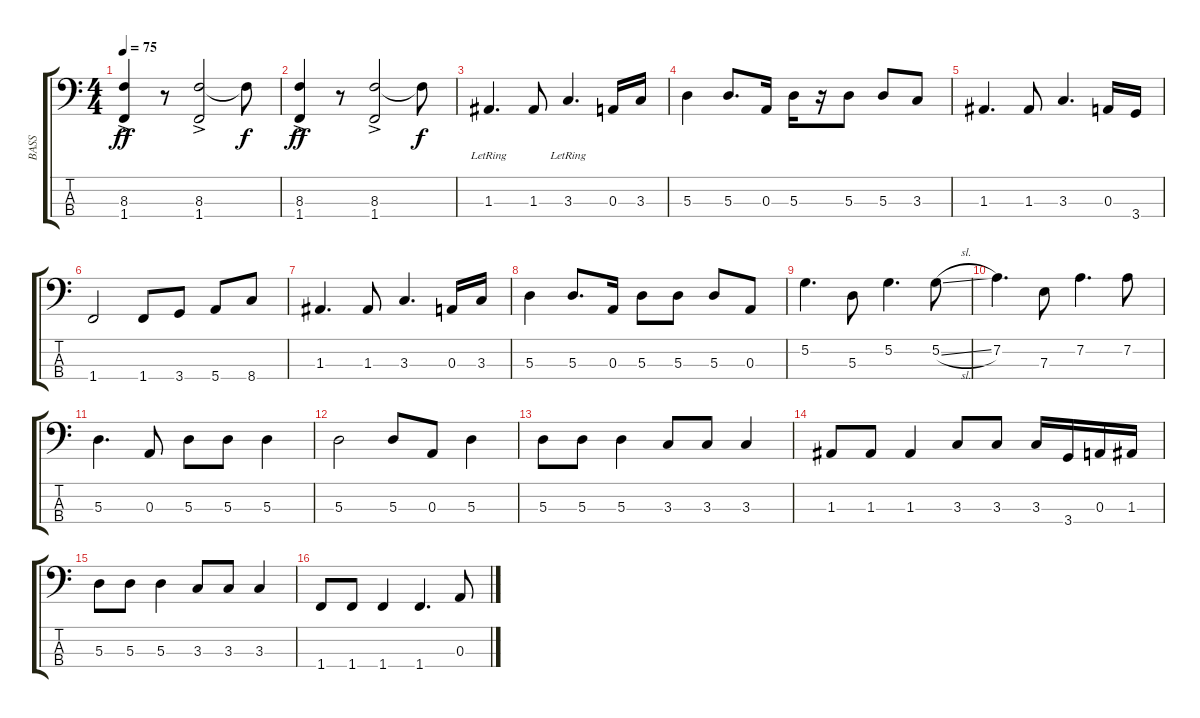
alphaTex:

\track ("BASS" "BASS") {instrument overdrivenguitar}
\staff {score tabs}
\tuning (G2 D2 A1 E1) {hide}
\ts (4 4)
\tempo 75
\clef f4
\ks c
(8.3 1.4{ac}).4{dy ff} r.8 (8.3 1.4{ac}).2 8.3{t}.8{dy f} |
(8.3{ac} 1.4).4{dy ff} r.8 (8.3{ac} 1.4).2 8.3{t}.8{dy f} |
1.3{lr}.4{d} 1.3.8 3.3{lr}.4{d} 0.3.16 3.3.16 |
5.3.4 5.3.8{d} 0.3.16 5.3.16 r.16 5.3.8 5.3.8 3.3.8 |
1.3.4{d} 1.3.8 3.3.4{d} 0.3.16 3.4.16 |
1.4.2 1.4.8 3.4.8 5.4.8 8.4.8 |
1.3.4{d} 1.3.8 3.3.4{d} 0.3.16 3.3.16 |
5.3.4 5.3.8{d} 0.3.16 5.3.8 5.3.8 5.3.8 0.3.8 |
5.2.4{d} 5.3.8 5.2.4{d} 5.2{sl}.8 |
7.2.4{d} 7.3.8 7.2.4{d} 7.2.8 |
5.3.4{d} 0.3.8 5.3.8 5.3.8 5.3.4 |
5.3.2 5.3.8 0.3.8 5.3.4 |
5.3.8 5.3.8 5.3.4 3.3.8 3.3.8 3.3.4 |
1.3.8 1.3.8 1.3.4 3.3.8 3.3.8 3.3.16 3.4.16 0.3.16 1.3.16 |
5.3.8 5.3.8 5.3.4 3.3.8 3.3.8 3.3.4 |
1.4.8 1.4.8 1.4.4 1.4.4{d} 0.3.8
